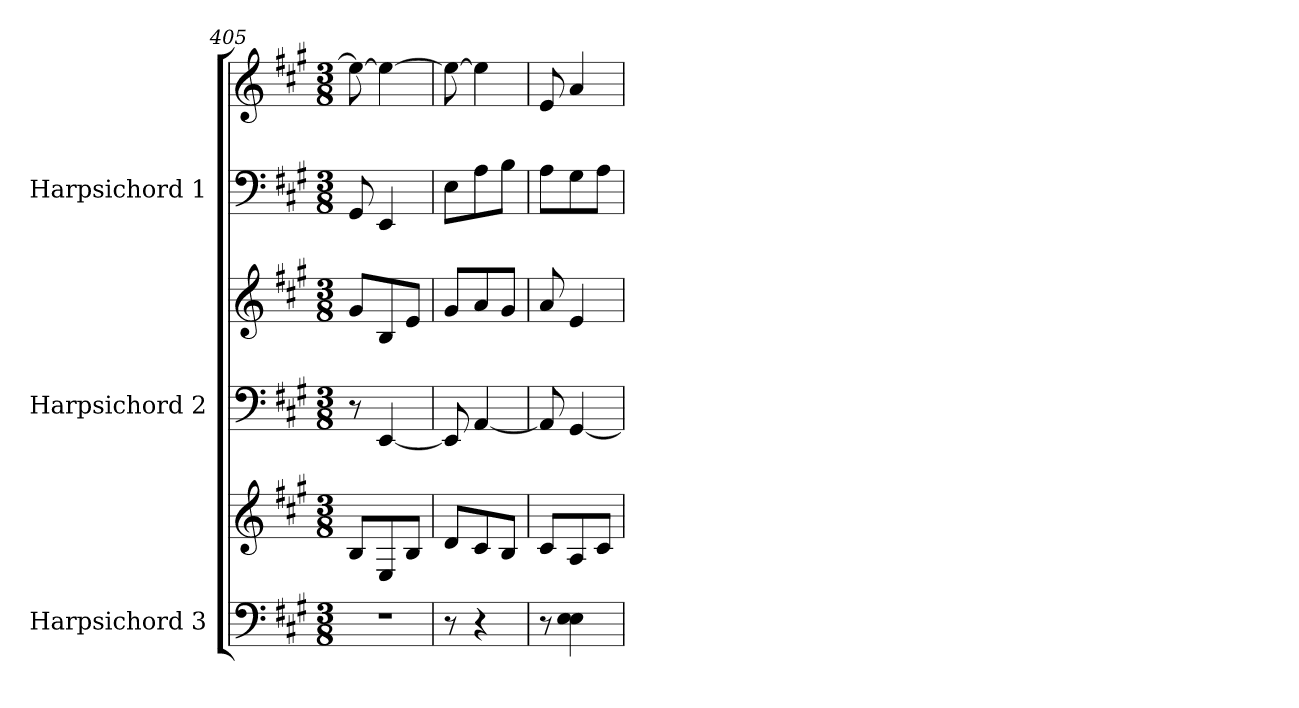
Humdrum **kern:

**kern	**kern	**kern	**kern	**kern	**kern
*part3	*part3	*part2	*part2	*part1	*part1
*staff6	*staff5	*staff4	*staff3	*staff2	*staff1
*I"Harpsichord 3	*	*I"Harpsichord 2	*	*I"Harpsichord 1	*
*I'Hp	*	*I'Hp	*	*I'Hp	*
*clefF4	*clefG2	*clefF4	*clefG2	*clefF4	*clefG2
*k[f#c#g#]	*k[f#c#g#]	*k[f#c#g#]	*k[f#c#g#]	*k[f#c#g#]	*k[f#c#g#]
*M3/8	*M3/8	*M3/8	*M3/8	*M3/8	*M3/8
=405	=405	=405	=405	=405	=405
4.r	8B/L	8r	8g#/L	8GG#/	8ee\_
.	8E/	[4EE/	8B/	4EE/	4ee\_
.	8B/J	.	8e/J	.	.
=406	=406	=406	=406	=406	=406
8r	8d/L	8EE/]	8g#/L	8E\L	8ee\_
4r	8c#/	[4AA/	8a/	8A\	4ee\]
.	8B/J	.	8g#/J	8B\J	.
=407	=407	=407	=407	=407	=407
8r	8c#/L	8AA/]	8a/	8A\L	8e/
4E\ 4E\	8A/	[4GG#/	4e/	8G#\	4a/
.	8c#/J	.	.	8A\J	.
=	=	=	=	=	=
*-	*-	*-	*-	*-	*-
